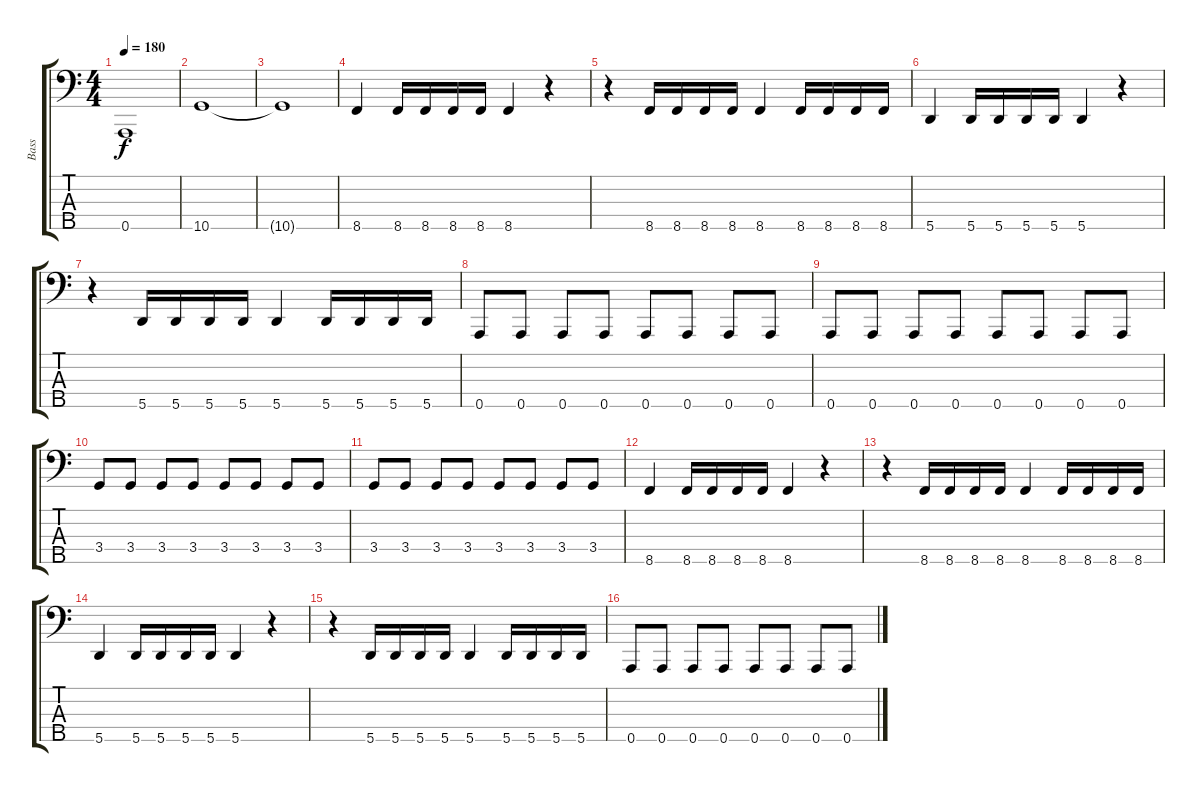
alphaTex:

\track ("Bass" "Bass") {instrument electricbasspick}
\staff {score tabs}
\tuning (G2 D2 A1 E1 A0) {hide}
\ts (4 4)
\tempo 180
\clef f4
\ks c
0.5.1{dy f} |
10.5.1 |
10.5{t}.1 |
8.5.4 8.5.16 8.5.16 8.5.16 8.5.16 8.5.4 r.4 |
r.4 8.5.16 8.5.16 8.5.16 8.5.16 8.5.4 8.5.16 8.5.16 8.5.16 8.5.16 |
5.5.4 5.5.16 5.5.16 5.5.16 5.5.16 5.5.4 r.4 |
r.4 5.5.16 5.5.16 5.5.16 5.5.16 5.5.4 5.5.16 5.5.16 5.5.16 5.5.16 |
0.5.8 0.5.8 0.5.8 0.5.8 0.5.8 0.5.8 0.5.8 0.5.8 |
0.5.8 0.5.8 0.5.8 0.5.8 0.5.8 0.5.8 0.5.8 0.5.8 |
3.4.8 3.4.8 3.4.8 3.4.8 3.4.8 3.4.8 3.4.8 3.4.8 |
3.4.8 3.4.8 3.4.8 3.4.8 3.4.8 3.4.8 3.4.8 3.4.8 |
8.5.4 8.5.16 8.5.16 8.5.16 8.5.16 8.5.4 r.4 |
r.4 8.5.16 8.5.16 8.5.16 8.5.16 8.5.4 8.5.16 8.5.16 8.5.16 8.5.16 |
5.5.4 5.5.16 5.5.16 5.5.16 5.5.16 5.5.4 r.4 |
r.4 5.5.16 5.5.16 5.5.16 5.5.16 5.5.4 5.5.16 5.5.16 5.5.16 5.5.16 |
0.5.8 0.5.8 0.5.8 0.5.8 0.5.8 0.5.8 0.5.8 0.5.8
